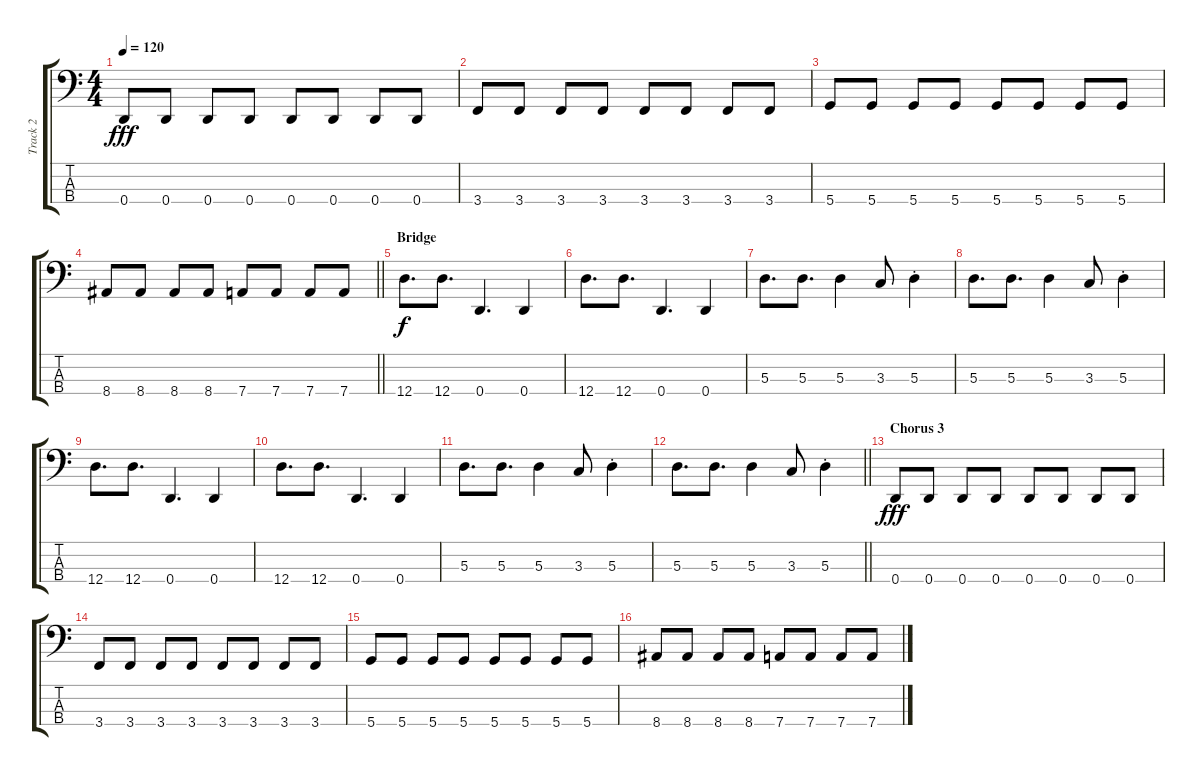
\track ("Track 2" "Track 2") {instrument electricbassfinger}
\staff {score tabs}
\tuning (G2 D2 A1 D1) {hide}
\ts (4 4)
\tempo 120
\clef f4
\ks c
0.4.8{dy fff} 0.4.8 0.4.8 0.4.8 0.4.8 0.4.8 0.4.8 0.4.8 |
3.4.8 3.4.8 3.4.8 3.4.8 3.4.8 3.4.8 3.4.8 3.4.8 |
5.4.8 5.4.8 5.4.8 5.4.8 5.4.8 5.4.8 5.4.8 5.4.8 |
\barLineRight lightlight
8.4.8 8.4.8 8.4.8 8.4.8 7.4.8 7.4.8 7.4.8 7.4.8 |
\section ("" "Bridge")
12.4.8{d dy f} 12.4.8{d} 0.4.4{d} 0.4.4 |
12.4.8{d} 12.4.8{d} 0.4.4{d} 0.4.4 |
5.3.8{d} 5.3.8{d} 5.3.4 3.3.8 5.3{st}.4 |
5.3.8{d} 5.3.8{d} 5.3.4 3.3.8 5.3{st}.4 |
12.4.8{d} 12.4.8{d} 0.4.4{d} 0.4.4 |
12.4.8{d} 12.4.8{d} 0.4.4{d} 0.4.4 |
5.3.8{d} 5.3.8{d} 5.3.4 3.3.8 5.3{st}.4 |
\barLineRight lightlight
5.3.8{d} 5.3.8{d} 5.3.4 3.3.8 5.3{st}.4 |
\section ("" "Chorus 3")
0.4.8{dy fff} 0.4.8 0.4.8 0.4.8 0.4.8 0.4.8 0.4.8 0.4.8 |
3.4.8 3.4.8 3.4.8 3.4.8 3.4.8 3.4.8 3.4.8 3.4.8 |
5.4.8 5.4.8 5.4.8 5.4.8 5.4.8 5.4.8 5.4.8 5.4.8 |
8.4.8 8.4.8 8.4.8 8.4.8 7.4.8 7.4.8 7.4.8 7.4.8
